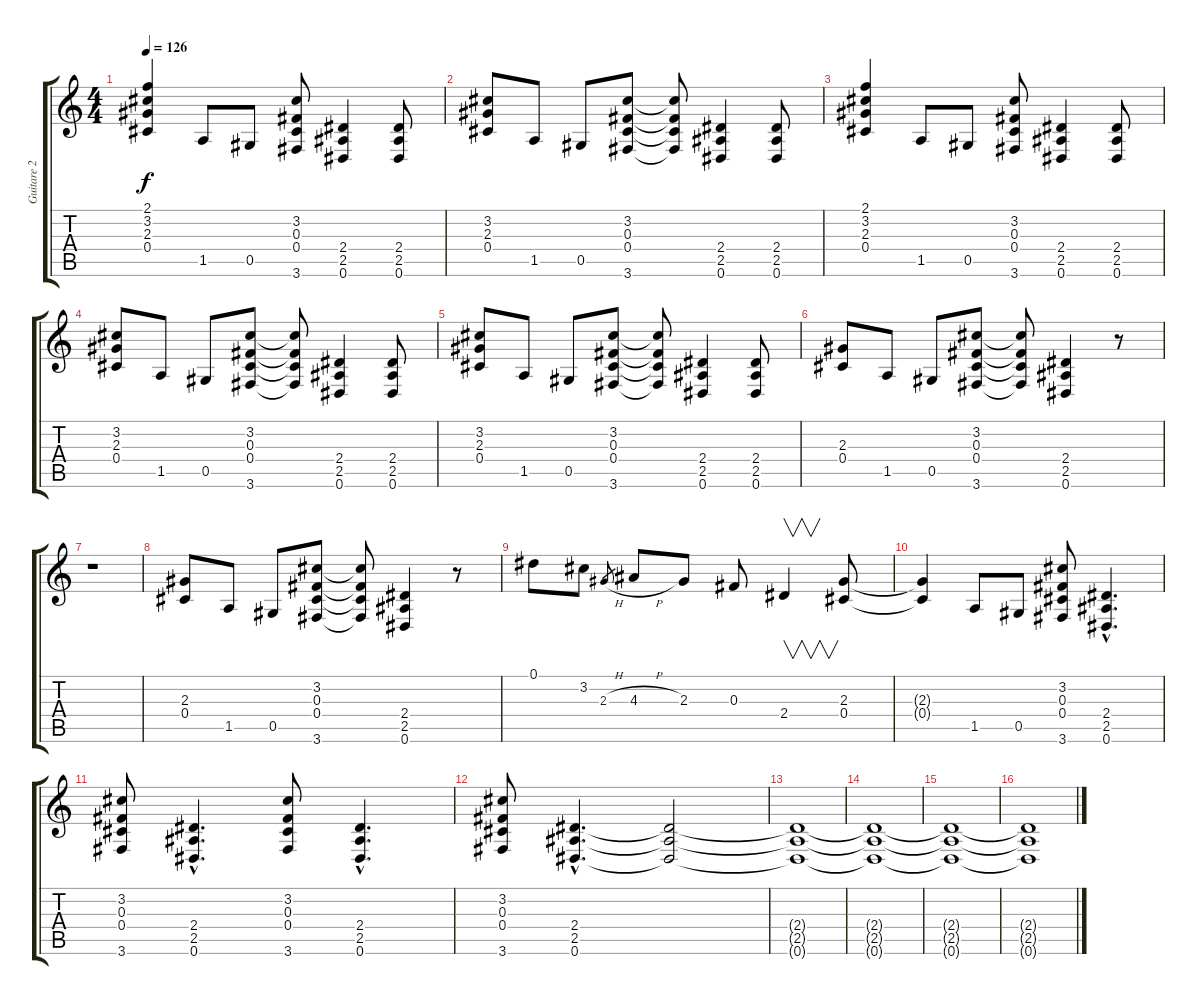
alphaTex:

\track ("Guitare 2" "Guitare 2") {instrument distortionguitar}
\staff {score tabs}
\tuning (Eb4 Bb3 Gb3 Db3 Ab2 Eb2) {hide}
\ts (4 4)
\tempo 126
\clef g2
\ks c
(2.1 3.2 2.3 0.4).4{dy f} 1.5.8 0.5.8 (3.2 0.3 0.4 3.6).8 (2.4 2.5 0.6).4 (2.4 2.5 0.6).8 |
(3.2 2.3 0.4).8 1.5.8 0.5.8 (3.2 0.3 0.4 3.6).8 (3.2{t} 0.3{t} 0.4{t} 3.6{t}).8 (2.4 2.5 0.6).4 (2.4 2.5 0.6).8 |
(2.1 3.2 2.3 0.4).4 1.5.8 0.5.8 (3.2 0.3 0.4 3.6).8 (2.4 2.5 0.6).4 (2.4 2.5 0.6).8 |
(3.2 2.3 0.4).8 1.5.8 0.5.8 (3.2 0.3 0.4 3.6).8 (3.2{t} 0.3{t} 0.4{t} 3.6{t}).8 (2.4 2.5 0.6).4 (2.4 2.5 0.6).8 |
(3.2 2.3 0.4).8 1.5.8 0.5.8 (3.2 0.3 0.4 3.6).8 (3.2{t} 0.3{t} 0.4{t} 3.6{t}).8 (2.4 2.5 0.6).4 (2.4 2.5 0.6).8 |
(2.3 0.4).8 1.5.8 0.5.8 (3.2 0.3 0.4 3.6).8 (3.2{t} 0.3{t} 0.4{t} 3.6{t}).8 (2.4 2.5 0.6).4 r.8 |
r.1 |
(2.3 0.4).8 1.5.8 0.5.8 (3.2 0.3 0.4 3.6).8 (3.2{t} 0.3{t} 0.4{t} 3.6{t}).8 (2.4 2.5 0.6).4 r.8 |
0.1.8 3.2.8 2.3{h}.8{gr} 4.3{h}.8 2.3.8 0.3.8 2.4.4{v} (2.3 0.4).8 |
(2.3{t} 0.4{t}).4 1.5.8 0.5.8 (3.2 0.3 0.4 3.6).8 (2.4{hac} 2.5{hac} 0.6{hac}).4{d} |
(3.2 0.3 0.4 3.6).8 (2.4{hac} 2.5{hac} 0.6{hac}).4{d} (3.2 0.3 0.4 3.6).8 (2.4{hac} 2.5{hac} 0.6{hac}).4{d} |
(3.2 0.3 0.4 3.6).8 (2.4{hac} 2.5{hac} 0.6{hac}).4{d} (2.4{t} 2.5{t} 0.6{t}).2 |
(2.4{t} 2.5{t} 0.6{t}).1{volume 7} |
(2.4{t} 2.5{t} 0.6{t}).1 |
(2.4{t} 2.5{t} 0.6{t}).1 |
(2.4{t} 2.5{t} 0.6{t}).1
